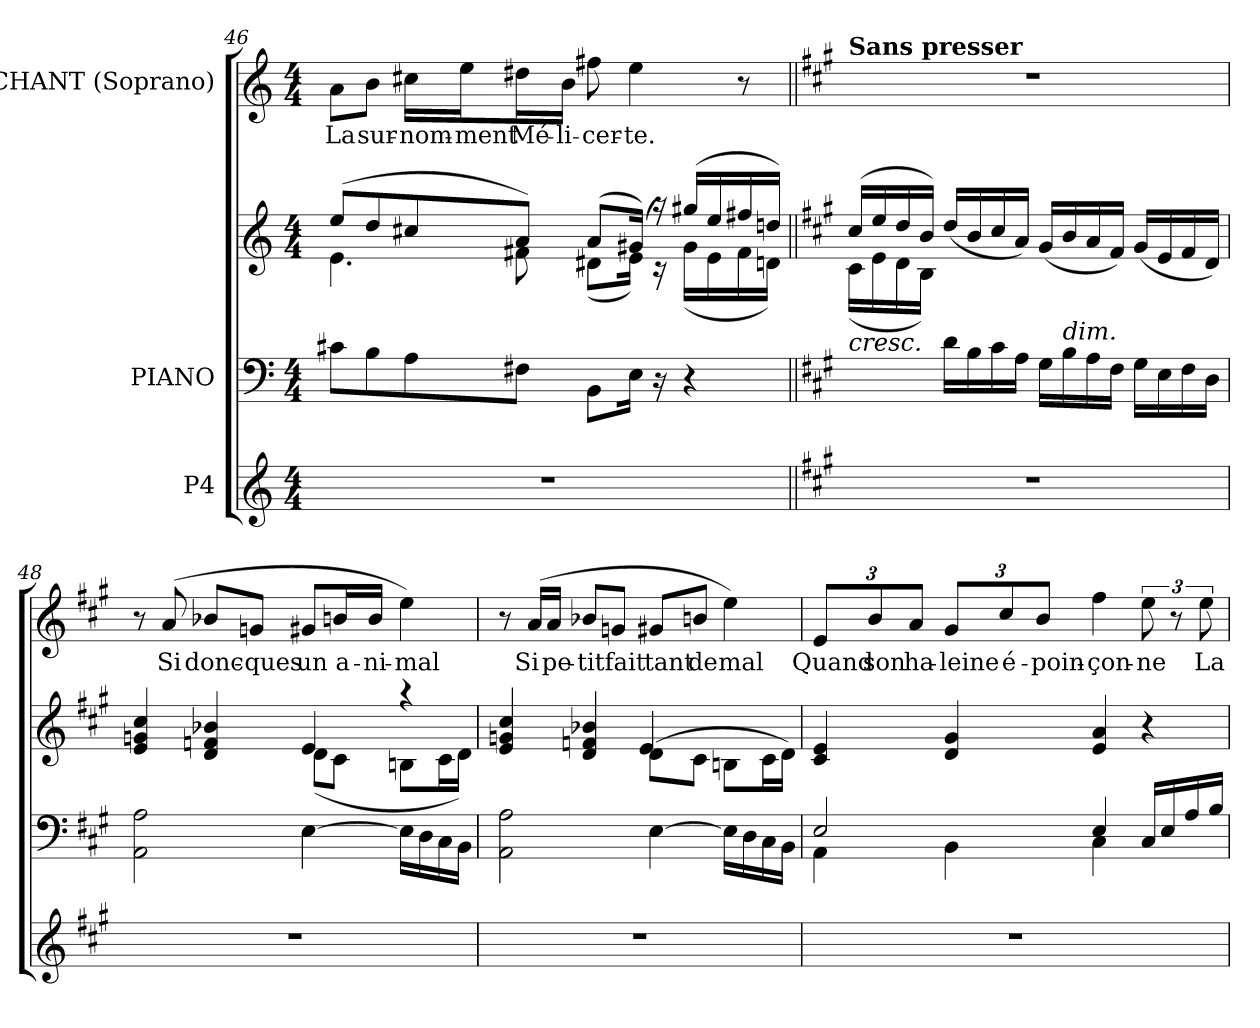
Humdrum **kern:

**kern	**kern	**kern	**kern	**text
*part3	*part2	*part2	*part1	*part1
*staff4	*staff3	*staff2	*staff1	*staff1
*I"P4	*I"PIANO	*	*I"CHANT (Soprano)	*
!!LO:PB:g=z
*clefG2	*clefF4	*clefG2	*clefG2	*
*k[]	*k[]	*k[]	*k[]	*
*C:	*C:	*C:	*C:	*
*M4/4	*M4/4	*M4/4	*M4/4	*
=46	=46	=46	=46	=46
*	*	*^	*	*
!	!	!	!	!	!LO:LY:b
1r	8c#X\L	(>8ee/L	4.e\	8a\L	La
!	!	!	!	!	!LO:LY:b
.	8B\	8dd/	.	8b\J	sur-
!	!	!	!	!	!LO:LY:b
.	8A\	8cc#X/	.	16cc#X\LL	-nom-
!	!	!	!	!	!LO:LY:b
.	.	.	.	16ee\J	-ment
!	!	!	!	!	!LO:LY:b
.	8F#X\J	8a/J)	8f#X\	16dd#X\L	Mé-
!	!	!	!	!	!LO:LY:b
.	.	.	.	16b\JJ	-li-
!	!	!	!	!	!LO:LY:b
.	8BB\L	(>8a/L	(<8d#X\L	8ff#X\	-cer-
!	!	!	!	!	!LO:LY:b
.	16E\Jk	(16g#X/Jk)	16e\Jk)	4ee\	-te.
.	16r	16raa)	16rc	.	.
.	4r	(>16gg#X/LL	(<16g#\LL	.	.
.	.	16ee/	16e\	.	.
.	.	16ff#X/	16f#\	8r	.
.	.	16ddn/JJ)	16dn\JJ)	.	.
=47||	=47||	=47||	=47||	=47||	=47||
*k[f#c#g#]	*k[f#c#g#]	*k[f#c#g#]	*	*k[f#c#g#]	*
*A:	*A:	*A:	*	*A:	*
!	!	!	!	!LO:TX:a:B:t=Sans presser	!
!	!LO:TX:a:i:t=cresc.	!	!	!	!
1r	4ryy	(>16cc#/LL	(<16c#\LL	1r	.
.	.	16ee/	16e\	.	.
.	.	16dd/	16d\	.	.
.	.	16b/JJ)	16B\JJ)	.	.
.	16d\LL	(>16dd/LL	4ryy	.	.
.	16B\	16b/	.	.	.
.	16c#\	16cc#/	.	.	.
.	16A\JJ	16a/JJ)	.	.	.
.	16G#\LL	(<16g#/LL	2ryy	.	.
!	!LO:TX:a:i:t=dim.	!	!	!	!
.	16B\	16b/	.	.	.
.	16A\	16a/	.	.	.
.	16F#\JJ	16f#/JJ)	.	.	.
.	16G#\LL	(<16g#/LL	.	.	.
.	16E\	16e/	.	.	.
.	16F#\	16f#/	.	.	.
.	16D\JJ	16d/JJ)	.	.	.
=48	=48	=48	=48	=48	=48
1r	2AA\ 2A\	4e/ 4gn/ 4cc#/	2ryy	8r	.
!	!	!	!	!	!LO:LY:b
.	.	.	.	(8a/	Si
!	!	!	!	!	!LO:LY:b
.	.	4d/ 4fn/ 4b-X/	.	8b-X/L	donc-
!	!	!	!	!	!LO:LY:b
.	.	.	.	8gn/J	-ques
!	!	!	!	!	!LO:LY:b
.	[>4E\	4e/	(<8d\L	8g#X/L	un
!	!	!	!	!	!LO:LY:b
.	.	.	8c#\J	16bn/L	a-
!	!	!	!	!	!LO:LY:b
.	.	.	.	16b/JJ	-ni-
!	!	!	!	!	!LO:LY:b
.	16E\LL]	4raa	8Bn\L	4ee\)	-mal
.	16D\	.	.	.	.
.	16C#\	.	16c#\L	.	.
.	16BB\JJ	.	16d\JJ)	.	.
!!LO:LB:g=z
=49	=49	=49	=49	=49	=49
1r	2AA\ 2A\	4e/ 4gn/ 4cc#/	4ryy	8r	.
!	!	!	!	!	!LO:LY:b
.	.	.	.	(16a/LL	Si
!	!	!	!	!	!LO:LY:b
.	.	.	.	16a/JJ	pe-
!	!	!	!	!	!LO:LY:b
.	.	4d/ 4fn/ 4b-X/	4ryy	8b-X/L	-tit
!	!	!	!	!	!LO:LY:b
.	.	.	.	8gn/J	fait
!	!	!	!	!	!LO:LY:b
.	[>4E\	(<8d\L	4e/	8g#X/L	tant
!	!	!	!	!	!LO:LY:b
.	.	8c#\J	.	8bn/J	de
!	!	!	!	!	!LO:LY:b
.	16E\LL]	8Bn\L	4ryy	4ee\)	mal
.	16D\	.	.	.	.
.	16C#\	16c#\L	.	.	.
.	16BB\JJ	16d\JJ)	.	.	.
*	*	*v	*v	*	*
=50	=50	=50	=50	=50
*	*^	*	*	*
!	!	!	!	!	!LO:LY:b
1r	2E/	4AA\	4c#/ 4e/	12e/L	Quand
!	!	!	!	!	!LO:LY:b
.	.	.	.	12b/	son
!	!	!	!	!	!LO:LY:b
.	.	.	.	12a/J	ha-
!	!	!	!	!	!LO:LY:b
.	.	4BB\	4d/ 4g#/	12g#/L	-leine
!	!	!	!	!	!LO:LY:b
.	.	.	.	12cc#/	é-
!	!	!	!	!	!LO:LY:b
.	.	.	.	12b/J	-poin-
!	!	!	!	!	!LO:LY:b
.	4E/	4C#\	4e/ 4a/	4ff#\	-çon-
!	!	!	!	!	!LO:LY:b
.	16C#/LL	4ryy	4r	12ee\	-ne
.	16E/	.	.	.	.
.	.	.	.	12r	.
.	16A/	.	.	.	.
!	!	!	!	!	!LO:LY:b
.	.	.	.	12ee\	La
.	16B/JJ	.	.	.	.
*	*v	*v	*	*	*
=	=	=	=	=
*-	*-	*-	*-	*-
